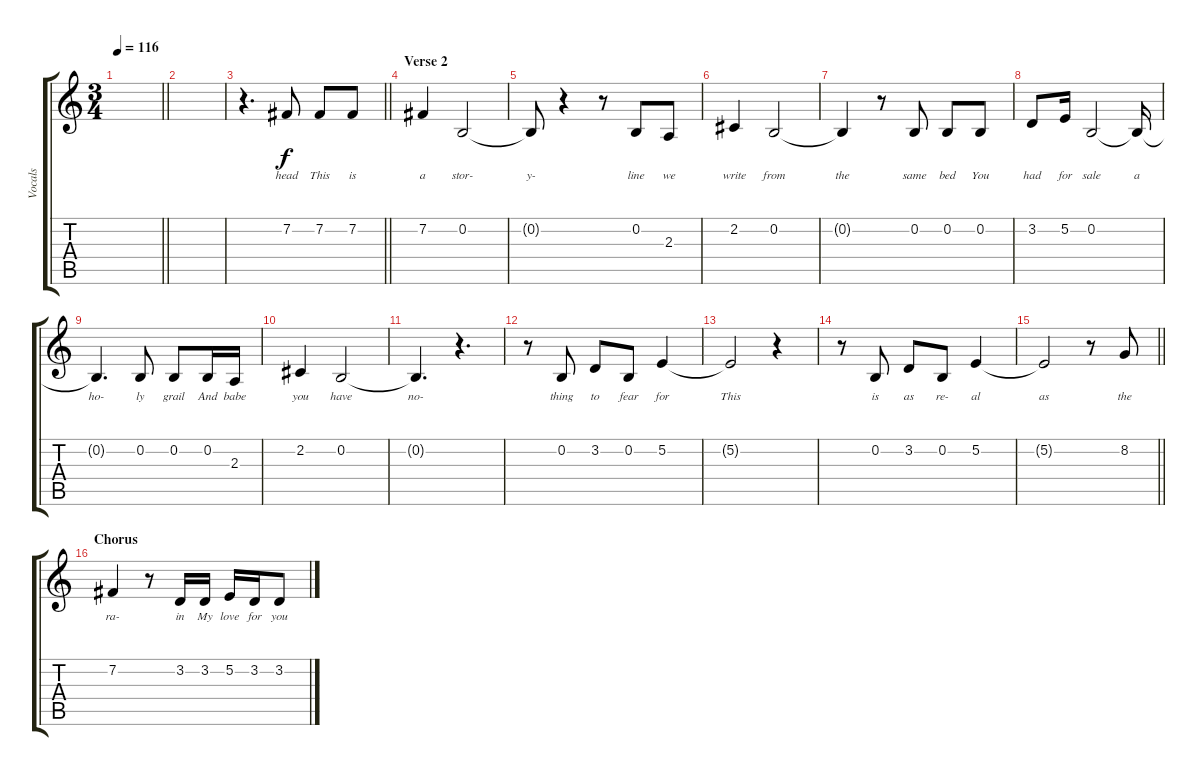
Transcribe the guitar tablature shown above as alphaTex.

\track ("Vocals" "Vocals") {instrument trumpet}
\staff {score tabs}
\tuning (E4 B3 G3 D3 A2 E2) {hide}
\ts (3 4)
\tempo 116
\clef g2
\barLineRight lightlight
\ks c
|
|
\barLineRight lightlight
r.4{d} 7.2.8{lyrics (0 "head") lyrics (1 "") lyrics (2 "") lyrics (3 "") lyrics (4 "")} 7.2.8{lyrics (0 "This") lyrics (1 "") lyrics (2 "") lyrics (3 "") lyrics (4 "")} 7.2.8{lyrics (0 "is") lyrics (1 "") lyrics (2 "") lyrics (3 "") lyrics (4 "")} |
\section ("" "Verse 2")
7.2.4{lyrics (0 "a") lyrics (1 "") lyrics (2 "") lyrics (3 "") lyrics (4 "")} 0.2.2{lyrics (0 "stor-") lyrics (1 "") lyrics (2 "") lyrics (3 "") lyrics (4 "")} |
0.2{t}.8{lyrics (0 "y-") lyrics (1 "") lyrics (2 "") lyrics (3 "") lyrics (4 "")} r.4 r.8 0.2.8{lyrics (0 "line") lyrics (1 "") lyrics (2 "") lyrics (3 "") lyrics (4 "")} 2.3.8{lyrics (0 "we") lyrics (1 "") lyrics (2 "") lyrics (3 "") lyrics (4 "")} |
2.2.4{lyrics (0 "write") lyrics (1 "") lyrics (2 "") lyrics (3 "") lyrics (4 "")} 0.2.2{lyrics (0 "from") lyrics (1 "") lyrics (2 "") lyrics (3 "") lyrics (4 "")} |
0.2{t}.4{lyrics (0 "the") lyrics (1 "") lyrics (2 "") lyrics (3 "") lyrics (4 "")} r.8 0.2.8{lyrics (0 "same") lyrics (1 "") lyrics (2 "") lyrics (3 "") lyrics (4 "")} 0.2.8{lyrics (0 "bed") lyrics (1 "") lyrics (2 "") lyrics (3 "") lyrics (4 "")} 0.2.8{lyrics (0 "You") lyrics (1 "") lyrics (2 "") lyrics (3 "") lyrics (4 "")} |
3.2.8{lyrics (0 "had") lyrics (1 "") lyrics (2 "") lyrics (3 "") lyrics (4 "")} 5.2.16{lyrics (0 "for") lyrics (1 "") lyrics (2 "") lyrics (3 "") lyrics (4 "")} 0.2.2{lyrics (0 "sale") lyrics (1 "") lyrics (2 "") lyrics (3 "") lyrics (4 "")} 0.2{t}.16{lyrics (0 "a") lyrics (1 "") lyrics (2 "") lyrics (3 "") lyrics (4 "")} |
0.2{t}.4{d lyrics (0 "ho-") lyrics (1 "") lyrics (2 "") lyrics (3 "") lyrics (4 "")} 0.2.8{lyrics (0 "ly") lyrics (1 "") lyrics (2 "") lyrics (3 "") lyrics (4 "")} 0.2.8{lyrics (0 "grail") lyrics (1 "") lyrics (2 "") lyrics (3 "") lyrics (4 "")} 0.2.16{lyrics (0 "And") lyrics (1 "") lyrics (2 "") lyrics (3 "") lyrics (4 "")} 2.3.16{lyrics (0 "babe") lyrics (1 "") lyrics (2 "") lyrics (3 "") lyrics (4 "")} |
2.2.4{lyrics (0 "you") lyrics (1 "") lyrics (2 "") lyrics (3 "") lyrics (4 "")} 0.2.2{lyrics (0 "have") lyrics (1 "") lyrics (2 "") lyrics (3 "") lyrics (4 "")} |
0.2{t}.4{d lyrics (0 "no-") lyrics (1 "") lyrics (2 "") lyrics (3 "") lyrics (4 "")} r.4{d} |
r.8 0.2.8{lyrics (0 "thing") lyrics (1 "") lyrics (2 "") lyrics (3 "") lyrics (4 "")} 3.2.8{lyrics (0 "to") lyrics (1 "") lyrics (2 "") lyrics (3 "") lyrics (4 "")} 0.2.8{lyrics (0 "fear") lyrics (1 "") lyrics (2 "") lyrics (3 "") lyrics (4 "")} 5.2.4{lyrics (0 "for") lyrics (1 "") lyrics (2 "") lyrics (3 "") lyrics (4 "")} |
5.2{t}.2{lyrics (0 "This") lyrics (1 "") lyrics (2 "") lyrics (3 "") lyrics (4 "")} r.4 |
r.8 0.2.8{lyrics (0 "is") lyrics (1 "") lyrics (2 "") lyrics (3 "") lyrics (4 "")} 3.2.8{lyrics (0 "as") lyrics (1 "") lyrics (2 "") lyrics (3 "") lyrics (4 "")} 0.2.8{lyrics (0 "re-") lyrics (1 "") lyrics (2 "") lyrics (3 "") lyrics (4 "")} 5.2.4{lyrics (0 "al") lyrics (1 "") lyrics (2 "") lyrics (3 "") lyrics (4 "")} |
\barLineRight lightlight
5.2{t}.2{lyrics (0 "as") lyrics (1 "") lyrics (2 "") lyrics (3 "") lyrics (4 "")} r.8 8.2.8{lyrics (0 "the") lyrics (1 "") lyrics (2 "") lyrics (3 "") lyrics (4 "")} |
\section ("" "Chorus")
7.2.4{lyrics (0 "ra-") lyrics (1 "") lyrics (2 "") lyrics (3 "") lyrics (4 "")} r.8 3.2.16{lyrics (0 "in") lyrics (1 "") lyrics (2 "") lyrics (3 "") lyrics (4 "")} 3.2.16{lyrics (0 "My") lyrics (1 "") lyrics (2 "") lyrics (3 "") lyrics (4 "")} 5.2.16{lyrics (0 "love") lyrics (1 "") lyrics (2 "") lyrics (3 "") lyrics (4 "")} 3.2.16{lyrics (0 "for") lyrics (1 "") lyrics (2 "") lyrics (3 "") lyrics (4 "")} 3.2.8{lyrics (0 "you") lyrics (1 "") lyrics (2 "") lyrics (3 "") lyrics (4 "")}
